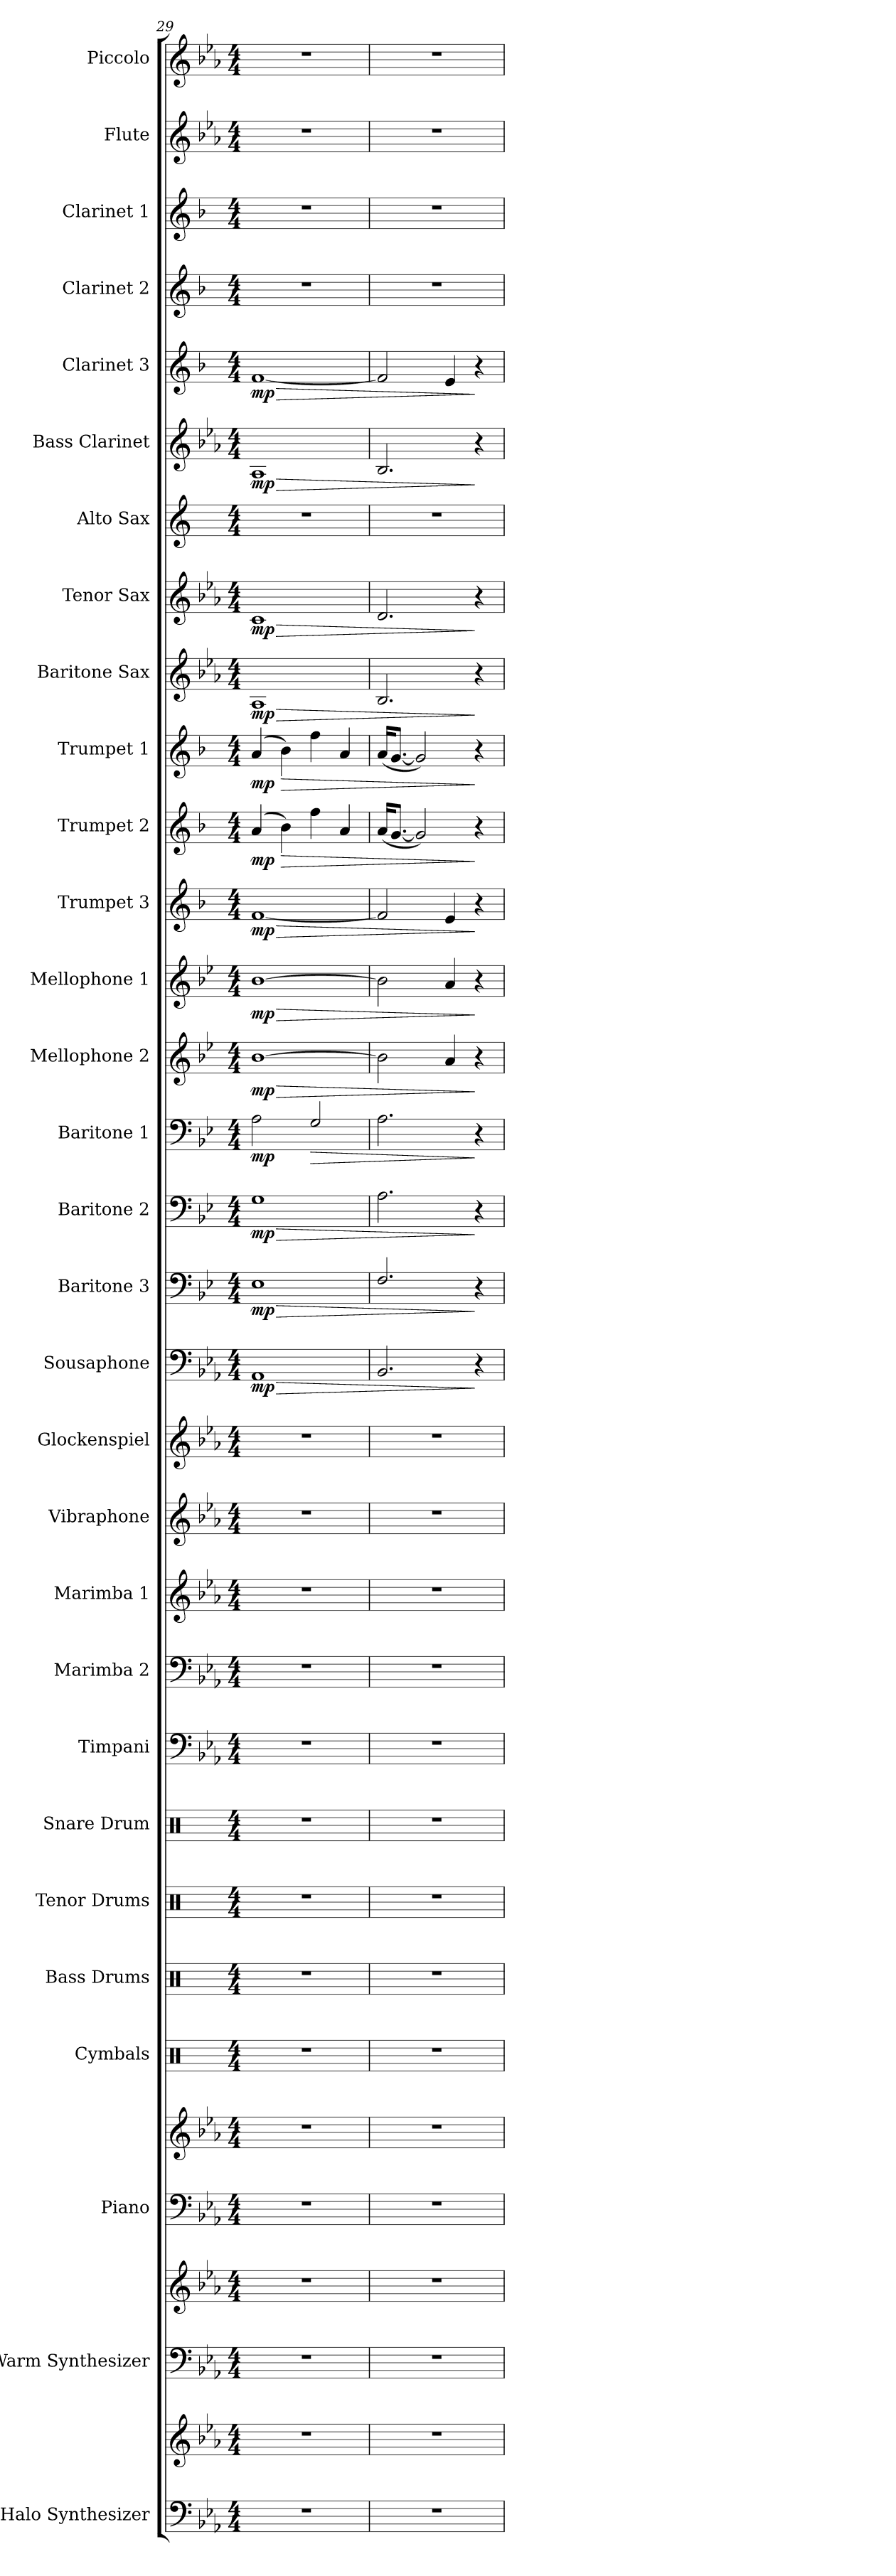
**kern	**kern	**kern	**kern	**kern	**kern	**kern	**kern	**kern	**kern	**kern	**kern	**kern	**kern	**kern	**kern	**dynam	**kern	**dynam	**kern	**dynam	**kern	**dynam	**kern	**dynam	**kern	**dynam	**kern	**dynam	**kern	**dynam	**kern	**dynam	**kern	**dynam	**kern	**dynam	**kern	**kern	**dynam	**kern	**dynam	**kern	**kern	**kern	**kern
*part30	*part30	*part29	*part29	*part28	*part28	*part27	*part26	*part25	*part24	*part23	*part22	*part21	*part20	*part19	*part18	*part18	*part17	*part17	*part16	*part16	*part15	*part15	*part14	*part14	*part13	*part13	*part12	*part12	*part11	*part11	*part10	*part10	*part9	*part9	*part8	*part8	*part7	*part6	*part6	*part5	*part5	*part4	*part3	*part2	*part1
*staff33	*staff32	*staff31	*staff30	*staff29	*staff28	*staff27	*staff26	*staff25	*staff24	*staff23	*staff22	*staff21	*staff20	*staff19	*staff18	*staff18	*staff17	*staff17	*staff16	*staff16	*staff15	*staff15	*staff14	*staff14	*staff13	*staff13	*staff12	*staff12	*staff11	*staff11	*staff10	*staff10	*staff9	*staff9	*staff8	*staff8	*staff7	*staff6	*staff6	*staff5	*staff5	*staff4	*staff3	*staff2	*staff1
*I"Halo Synthesizer	*	*I"Warm Synthesizer	*	*I"Piano	*	*I"Cymbals	*I"Bass Drums	*I"Tenor Drums	*I"Snare Drum	*I"Timpani	*I"Marimba 2	*I"Marimba 1	*I"Vibraphone	*I"Glockenspiel	*I"Sousaphone	*	*I"Baritone 3	*	*I"Baritone 2	*	*I"Baritone 1	*	*I"Mellophone 2	*	*I"Mellophone 1	*	*I"Trumpet 3	*	*I"Trumpet 2	*	*I"Trumpet 1	*	*I"Baritone Sax	*	*I"Tenor Sax	*	*I"Alto Sax	*I"Bass Clarinet	*	*I"Clarinet 3	*	*I"Clarinet 2	*I"Clarinet 1	*I"Flute	*I"Piccolo
*I'Synth. 2	*	*I'Synth. 1	*	*I'Pno.	*	*I'Cym.	*I'B.D.	*I'T.D.	*I'S.D.	*I'Timp.	*I'Mrm. 2	*I'Mrm. 1	*I'Vib.	*I'Glk.	*	*	*I'Bar. 3	*	*I'Bar. 2	*	*I'Bar. 1	*	*I'Mph. 2	*	*I'Mph. 1	*	*I'Tpt. 3	*	*I'Tpt. 2	*	*I'Tpt. 1	*	*I'Bari. Sax.	*	*I'T. Sax.	*	*I'A. Sax.	*I'B. Cl.	*	*I'Cl. 3	*	*I'Cl. 2	*I'Cl. 1	*I'Fl.	*I'Picc.
*clefF4	*clefG2	*clefF4	*clefG2	*clefF4	*clefG2	*clefX	*clefX	*clefX	*clefX	*clefF4	*clefF4	*clefG2	*clefG2	*clefG2	*clefF4	*	*clefF4	*	*clefF4	*	*clefF4	*	*clefG2	*	*clefG2	*	*clefG2	*	*clefG2	*	*clefG2	*	*clefG2	*	*clefG2	*	*clefG2	*clefG2	*	*clefG2	*	*clefG2	*clefG2	*clefG2	*clefG2
*	*	*	*	*	*	*	*	*	*	*	*	*	*	*ITrd-14c-24	*	*	*ITrd4c7	*	*ITrd4c7	*	*ITrd4c7	*	*ITrd4c7	*	*ITrd4c7	*	*ITrd1c2	*	*ITrd1c2	*	*ITrd1c2	*	*ITrd12c21	*	*ITrd8c14	*	*ITrd5c9	*ITrd8c14	*	*ITrd1c2	*	*ITrd1c2	*ITrd1c2	*	*ITrd-7c-12
*k[b-e-a-]	*k[b-e-a-]	*k[b-e-a-]	*k[b-e-a-]	*k[b-e-a-]	*k[b-e-a-]	*k[]	*k[]	*k[]	*k[]	*k[b-e-a-]	*k[b-e-a-]	*k[b-e-a-]	*k[b-e-a-]	*k[b-e-a-]	*k[b-e-a-]	*	*k[b-e-a-]	*	*k[b-e-a-]	*	*k[b-e-a-]	*	*k[b-e-a-]	*	*k[b-e-a-]	*	*k[b-e-a-]	*	*k[b-e-a-]	*	*k[b-e-a-]	*	*k[b-e-a-]	*	*k[b-e-a-]	*	*k[b-e-a-]	*k[b-e-a-]	*	*k[b-e-a-]	*	*k[b-e-a-]	*k[b-e-a-]	*k[b-e-a-]	*k[b-e-a-]
*M4/4	*M4/4	*M4/4	*M4/4	*M4/4	*M4/4	*M4/4	*M4/4	*M4/4	*M4/4	*M4/4	*M4/4	*M4/4	*M4/4	*M4/4	*M4/4	*	*M4/4	*	*M4/4	*	*M4/4	*	*M4/4	*	*M4/4	*	*M4/4	*	*M4/4	*	*M4/4	*	*M4/4	*	*M4/4	*	*M4/4	*M4/4	*	*M4/4	*	*M4/4	*M4/4	*M4/4	*M4/4
=29	=29	=29	=29	=29	=29	=29	=29	=29	=29	=29	=29	=29	=29	=29	=29	=29	=29	=29	=29	=29	=29	=29	=29	=29	=29	=29	=29	=29	=29	=29	=29	=29	=29	=29	=29	=29	=29	=29	=29	=29	=29	=29	=29	=29	=29
!	!	!	!	!	!	!	!	!	!	!	!	!	!	!	!	!LO:HP:b	!	!LO:HP:b	!	!LO:HP:b	!	!	!	!LO:HP:b	!	!LO:HP:b	!	!LO:HP:b	!	!	!	!	!	!LO:HP:b	!	!LO:HP:b	!	!	!LO:HP:b	!	!LO:HP:b	!	!	!	!
!	!	!	!	!	!	!	!	!	!	!	!	!	!	!	!	!LO:DY:n=1:b	!	!LO:DY:n=1:b	!	!LO:DY:n=1:b	!	!LO:DY:b	!	!LO:DY:n=1:b	!	!LO:DY:n=1:b	!	!LO:DY:n=1:b	!	!LO:DY:b	!	!LO:DY:b	!	!LO:DY:n=1:b	!	!LO:DY:n=1:b	!	!	!LO:DY:n=1:b	!	!LO:DY:n=1:b	!	!	!	!
1r	1r	1r	1r	1r	1r	1r	1r	1r	1r	1r	1r	1r	1r	1r	1AA-	> mp	1AA-	> mp	1C	> mp	2D\	mp	[1e-	> mp	[1e-	> mp	[1e-	> mp	(>4g/	mp	(>4g/	mp	1AA-	> mp	1C	> mp	1r	1AA-	> mp	[1e-	> mp	1r	1r	1r	1r
!	!	!	!	!	!	!	!	!	!	!	!	!	!	!	!	!	!	!	!	!	!	!	!	!	!	!	!	!	!	!LO:HP:b	!	!LO:HP:b	!	!	!	!	!	!	!	!	!	!	!	!	!
.	.	.	.	.	.	.	.	.	.	.	.	.	.	.	.	.	.	.	.	.	.	.	.	.	.	.	.	.	4a-\)	>	4a-\)	>	.	.	.	.	.	.	.	.	.	.	.	.	.
!	!	!	!	!	!	!	!	!	!	!	!	!	!	!	!	!	!	!	!	!	!	!LO:HP:b	!	!	!	!	!	!	!	!	!	!	!	!	!	!	!	!	!	!	!	!	!	!	!
.	.	.	.	.	.	.	.	.	.	.	.	.	.	.	.	.	.	.	.	.	2C/	>	.	.	.	.	.	.	4ee-\	.	4ee-\	.	.	.	.	.	.	.	.	.	.	.	.	.	.
.	.	.	.	.	.	.	.	.	.	.	.	.	.	.	.	.	.	.	.	.	.	.	.	.	.	.	.	.	4g/	.	4g/	.	.	.	.	.	.	.	.	.	.	.	.	.	.
=30	=30	=30	=30	=30	=30	=30	=30	=30	=30	=30	=30	=30	=30	=30	=30	=30	=30	=30	=30	=30	=30	=30	=30	=30	=30	=30	=30	=30	=30	=30	=30	=30	=30	=30	=30	=30	=30	=30	=30	=30	=30	=30	=30	=30	=30
1r	1r	1r	1r	1r	1r	1r	1r	1r	1r	1r	1r	1r	1r	1r	2.BB-/	.	2.BB-/	.	2.D\	.	2.D\	.	2e-\]	.	2e-\]	.	2e-/]	.	(<16g/KL	.	(<16g/KL	.	2.BB-/	.	2.D/	.	1r	2.BB-/	.	2e-/]	.	1r	1r	1r	1r
.	.	.	.	.	.	.	.	.	.	.	.	.	.	.	.	.	.	.	.	.	.	.	.	.	.	.	.	.	[8.f/J	.	[8.f/J	.	.	.	.	.	.	.	.	.	.	.	.	.	.
.	.	.	.	.	.	.	.	.	.	.	.	.	.	.	.	.	.	.	.	.	.	.	.	.	.	.	.	.	2f/])	.	2f/])	.	.	.	.	.	.	.	.	.	.	.	.	.	.
.	.	.	.	.	.	.	.	.	.	.	.	.	.	.	.	.	.	.	.	.	.	.	4d/	.	4d/	.	4d/	.	.	.	.	.	.	.	.	.	.	.	.	4d/	.	.	.	.	.
.	.	.	.	.	.	.	.	.	.	.	.	.	.	.	4r	]	4r	]	4r	]	4r	]	4r	]	4r	]	4r	]	4r	]	4r	]	4r	]	4r	]	.	4r	]	4r	]	.	.	.	.
=	=	=	=	=	=	=	=	=	=	=	=	=	=	=	=	=	=	=	=	=	=	=	=	=	=	=	=	=	=	=	=	=	=	=	=	=	=	=	=	=	=	=	=	=	=
*-	*-	*-	*-	*-	*-	*-	*-	*-	*-	*-	*-	*-	*-	*-	*-	*-	*-	*-	*-	*-	*-	*-	*-	*-	*-	*-	*-	*-	*-	*-	*-	*-	*-	*-	*-	*-	*-	*-	*-	*-	*-	*-	*-	*-	*-
